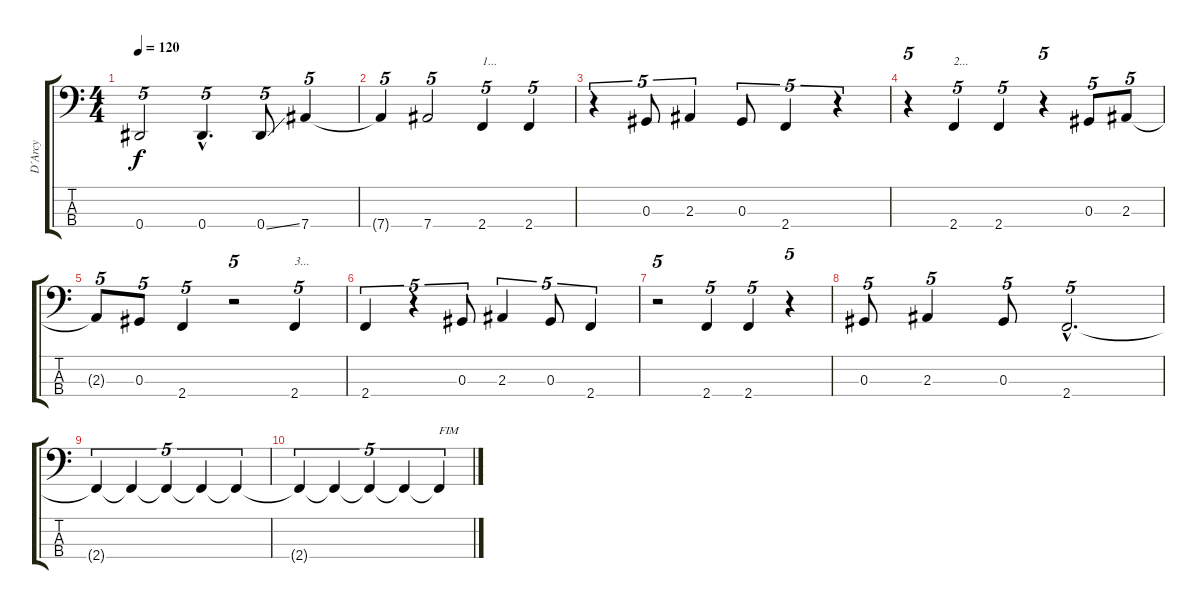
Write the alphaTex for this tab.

\track ("D´Arcy" "D´Arcy") {instrument fretlessbass}
\staff {score tabs}
\tuning (Gb2 Db2 Ab1 Eb1) {hide}
\ts (4 4)
\tempo 120
\clef f4
\ks c
0.4.2{tu (5 4) dy f} 0.4{hac}.4{d tu (5 4)} 0.4{ss}.8{tu (5 4)} 7.4.4{tu (5 4)} |
7.4{t}.4{tu (5 4)} 7.4.2{tu (5 4)} 2.4.4{tu (5 4) txt "1..."} 2.4.4{tu (5 4)} |
r.4{tu (5 4)} 0.3.8{tu (5 4)} 2.3.4{tu (5 4)} 0.3.8{tu (5 4)} 2.4.4{tu (5 4)} r.4{tu (5 4)} |
r.4{tu (5 4)} 2.4.4{tu (5 4) txt "2..."} 2.4.4{tu (5 4)} r.4{tu (5 4)} 0.3.8{tu (5 4)} 2.3.8{tu (5 4)} |
2.3{t}.8{tu (5 4)} 0.3.8{tu (5 4)} 2.4.4{tu (5 4)} r.2{tu (5 4)} 2.4.4{tu (5 4) txt "3..."} |
2.4.4{tu (5 4)} r.4{tu (5 4)} 0.3.8{tu (5 4)} 2.3.4{tu (5 4)} 0.3.8{tu (5 4)} 2.4.4{tu (5 4)} |
r.2{tu (5 4)} 2.4.4{tu (5 4)} 2.4.4{tu (5 4)} r.4{tu (5 4)} |
0.3.8{tu (5 4)} 2.3.4{tu (5 4)} 0.3.8{tu (5 4)} 2.4{hac}.2{d tu (5 4)} |
2.4{t}.4{tu (5 4)} 2.4{t}.4{tu (5 4)} 2.4{t}.4{tu (5 4)} 2.4{t}.4{tu (5 4)} 2.4{t}.4{tu (5 4)} |
2.4{t}.4{tu (5 4)} 2.4{t}.4{tu (5 4)} 2.4{t}.4{tu (5 4)} 2.4{t}.4{tu (5 4)} 2.4{t}.4{tu (5 4) txt "FIM"}
